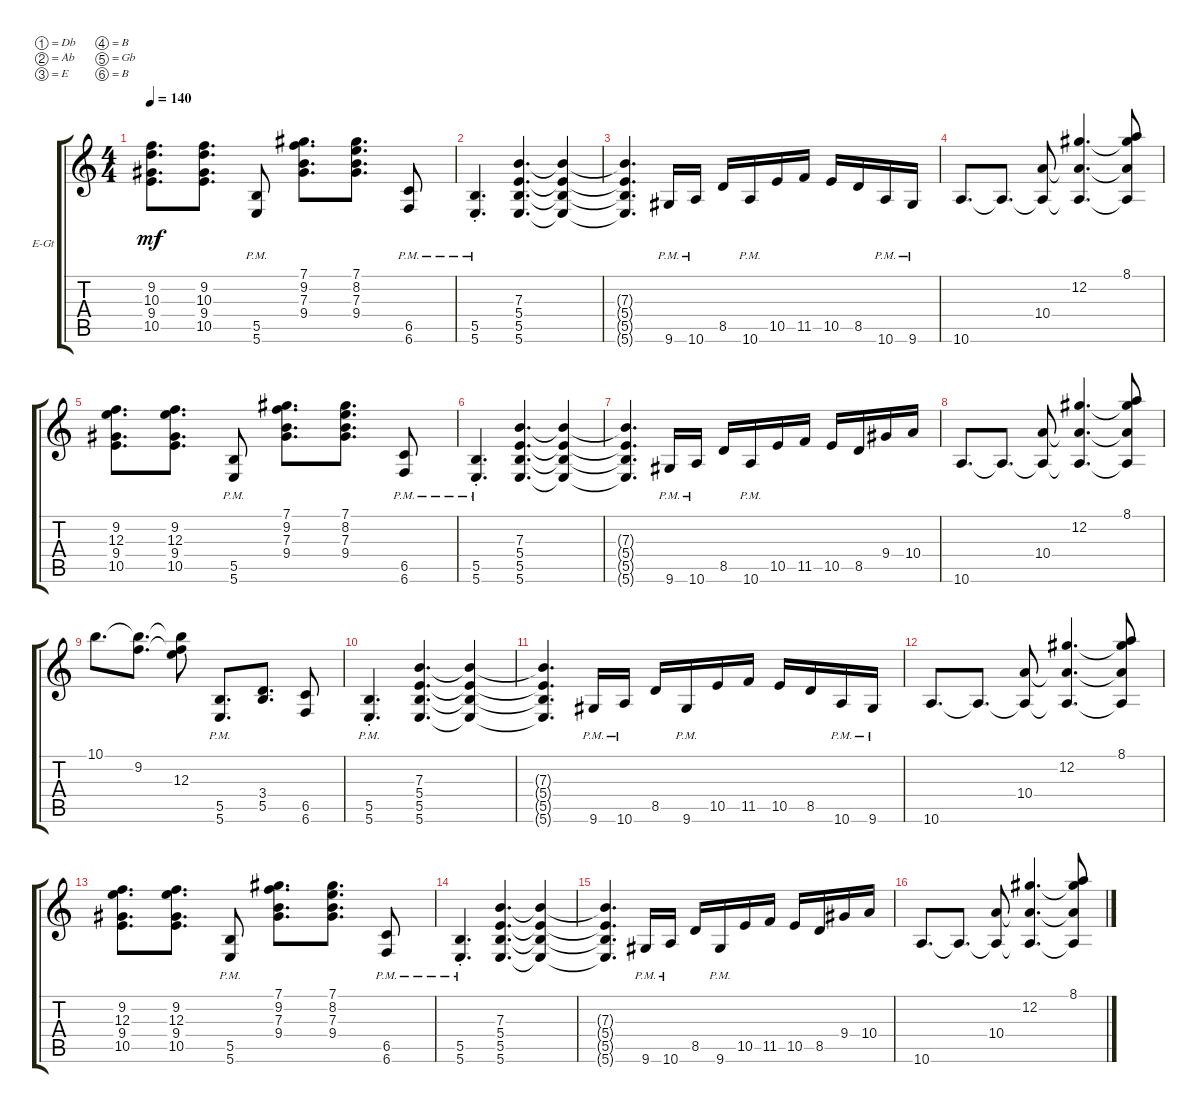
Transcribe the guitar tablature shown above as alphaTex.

\defaultSystemsLayout 4
\bracketExtendMode groupsimilarinstruments
\firstSystemTrackNameOrientation horizontal
\otherSystemsTrackNameOrientation horizontal
\track ("Electric Guitar" "E-Gt") {instrument distortionguitar}
\staff {score tabs}
\tuning (Db4 Ab3 E3 B2 Gb2 B1)
\ts (4 4)
\tempo 140
\clef g2
\ks c
(9.2 10.3 9.4 10.5).8{d dy mf} (9.2 10.3 9.4 10.5).8{d} (5.5{pm} 5.6{pm}).8 (7.1 9.2 7.3 9.4).8{d} (7.1 8.2 7.3 9.4).8{d} (6.6{pm} 6.5{pm}).8 |
(5.5{pm st} 5.6{pm st}).4{d} (5.6 5.5 5.4 7.3).4{d} (5.6{t} 5.5{t} 5.4{t} 7.3{t}).4 |
(5.6{t} 5.5{t} 5.4{t} 7.3{t}).4{d} 9.6{pm}.16 10.6{pm}.16 8.5.16 10.6{pm}.16 10.5.16 11.5.16 10.5.16 8.5.16 10.6{pm}.16 9.6{pm}.16 |
10.6.8{d} 10.6{t}.8{d} (10.4 10.6{t}).8 (12.2 10.6{t} 10.4{t}).4{d} (8.1 10.6{t} 10.4{t} 12.2{t}).8 |
(9.2 12.3 9.4 10.5).8{d} (9.2 12.3 9.4 10.5).8{d} (5.5{pm} 5.6{pm}).8 (7.1 9.2 7.3 9.4).8{d} (7.1 8.2 7.3 9.4).8{d} (6.6{pm} 6.5{pm}).8 |
(5.5{pm st} 5.6{pm st}).4{d} (5.6 5.5 5.4 7.3).4{d} (5.6{t} 5.5{t} 5.4{t} 7.3{t}).4 |
(5.6{t} 5.5{t} 5.4{t} 7.3{t}).4{d} 9.6{pm}.16 10.6{pm}.16 8.5.16 10.6{pm}.16 10.5.16 11.5.16 10.5.16 8.5.16 9.4.16 10.4.16 |
10.6.8{d} 10.6{t}.8{d} (10.4 10.6{t}).8 (12.2 10.6{t} 10.4{t}).4{d} (8.1 10.6{t} 10.4{t} 12.2{t}).8 |
10.1.8{d} (9.2 10.1{t}).8{d} (12.3 9.2{t} 10.1{t}).8 (5.6{pm} 5.5{pm}).8{d} (5.5 3.4).8{d} (6.5 6.6).8 |
(5.5{pm st} 5.6{pm st}).4{d} (5.6 5.5 5.4 7.3).4{d} (5.6{t} 5.5{t} 5.4{t} 7.3{t}).4 |
(5.6{t} 5.5{t} 5.4{t} 7.3{t}).4{d} 9.6{pm}.16 10.6{pm}.16 8.5.16 9.6{pm}.16 10.5.16 11.5.16 10.5.16 8.5.16 10.6{pm}.16 9.6{pm}.16 |
10.6.8{d} 10.6{t}.8{d} (10.4 10.6{t}).8 (12.2 10.6{t} 10.4{t}).4{d} (8.1 10.6{t} 10.4{t} 12.2{t}).8 |
(9.2 12.3 9.4 10.5).8{d} (9.2 12.3 9.4 10.5).8{d} (5.5{pm} 5.6{pm}).8 (7.1 9.2 7.3 9.4).8{d} (7.1 8.2 7.3 9.4).8{d} (6.6{pm} 6.5{pm}).8 |
(5.5{pm st} 5.6{pm st}).4{d} (5.6 5.5 5.4 7.3).4{d} (5.6{t} 5.5{t} 5.4{t} 7.3{t}).4 |
(5.6{t} 5.5{t} 5.4{t} 7.3{t}).4{d} 9.6{pm}.16 10.6{pm}.16 8.5.16 9.6{pm}.16 10.5.16 11.5.16 10.5.16 8.5.16 9.4.16 10.4.16 |
10.6.8{d} 10.6{t}.8{d} (10.4 10.6{t}).8 (12.2 10.6{t} 10.4{t}).4{d} (8.1 10.6{t} 10.4{t} 12.2{t}).8
